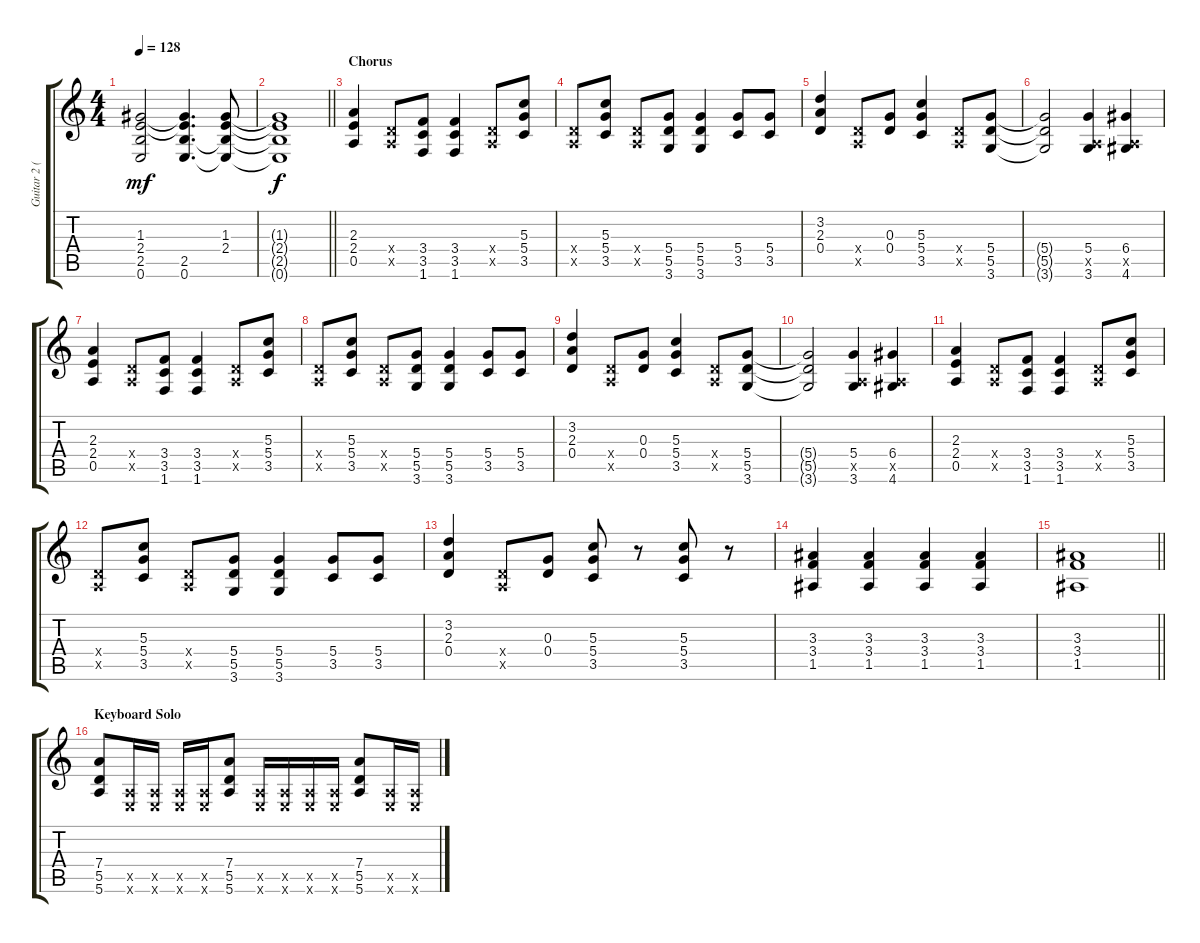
\track ("Guitar 2 (Amen)" "Guitar 2 (") {instrument overdrivenguitar}
\staff {score tabs}
\tuning (E4 B3 G3 D3 A2 E2) {hide}
\ts (4 4)
\tempo 128
\clef g2
\ks c
(1.3 2.4 2.5 0.6).2{dy mf} (1.3{t} 2.4{t} 2.5 0.6).4{d} (1.3 2.4 2.5{t} 0.6{t}).8 |
\barLineRight lightlight
(1.3{t} 2.4{t} 2.5{t} 0.6{t}).1{dy f} |
\section ("" "Chorus")
(2.3 2.4 0.5).4 (0.4{x} 0.5{x}).8 (3.4 3.5 1.6).8 (3.4 3.5 1.6).4 (0.4{x} 0.5{x}).8 (5.3 5.4 3.5).8 |
(0.4{x} 0.5{x}).8 (5.3 5.4 3.5).8 (0.4{x} 0.5{x}).8 (5.4 5.5 3.6).8 (5.4 5.5 3.6).4 (5.4 3.5).8 (5.4 3.5).8 |
(3.2 2.3 0.4).4 (0.4{x} 0.5{x}).8 (0.3 0.4).8 (5.3 5.4 3.5).4 (0.4{x} 0.5{x}).8 (5.4 5.5 3.6).8 |
(5.4{t} 5.5{t} 3.6{t}).2 (5.4 0.5{x} 3.6).4 (6.4 0.5{x} 4.6).4 |
(2.3 2.4 0.5).4 (0.4{x} 0.5{x}).8 (3.4 3.5 1.6).8 (3.4 3.5 1.6).4 (0.4{x} 0.5{x}).8 (5.3 5.4 3.5).8 |
(0.4{x} 0.5{x}).8 (5.3 5.4 3.5).8 (0.4{x} 0.5{x}).8 (5.4 5.5 3.6).8 (5.4 5.5 3.6).4 (5.4 3.5).8 (5.4 3.5).8 |
(3.2 2.3 0.4).4 (0.4{x} 0.5{x}).8 (0.3 0.4).8 (5.3 5.4 3.5).4 (0.4{x} 0.5{x}).8 (5.4 5.5 3.6).8 |
(5.4{t} 5.5{t} 3.6{t}).2 (5.4 0.5{x} 3.6).4 (6.4 0.5{x} 4.6).4 |
(2.3 2.4 0.5).4 (0.4{x} 0.5{x}).8 (3.4 3.5 1.6).8 (3.4 3.5 1.6).4 (0.4{x} 0.5{x}).8 (5.3 5.4 3.5).8 |
(0.4{x} 0.5{x}).8 (5.3 5.4 3.5).8 (0.4{x} 0.5{x}).8 (5.4 5.5 3.6).8 (5.4 5.5 3.6).4 (5.4 3.5).8 (5.4 3.5).8 |
(3.2 2.3 0.4).4 (0.4{x} 0.5{x}).8 (0.3 0.4).8 (5.3 5.4 3.5).8 r.8 (5.3 5.4 3.5).8 r.8 |
(3.3 3.4 1.5).4 (3.3 3.4 1.5).4 (3.3 3.4 1.5).4 (3.3 3.4 1.5).4 |
\barLineRight lightlight
(3.3 3.4 1.5).1 |
\section ("" "Keyboard Solo")
(7.4 5.5 5.6).8 (0.5{x} 0.6{x}).16 (0.5{x} 0.6{x}).16 (0.5{x} 0.6{x}).16 (0.5{x} 0.6{x}).16 (7.4 5.5 5.6).8 (0.5{x} 0.6{x}).16 (0.5{x} 0.6{x}).16 (0.5{x} 0.6{x}).16 (0.5{x} 0.6{x}).16 (7.4 5.5 5.6).8 (0.5{x} 0.6{x}).16 (0.5{x} 0.6{x}).16
